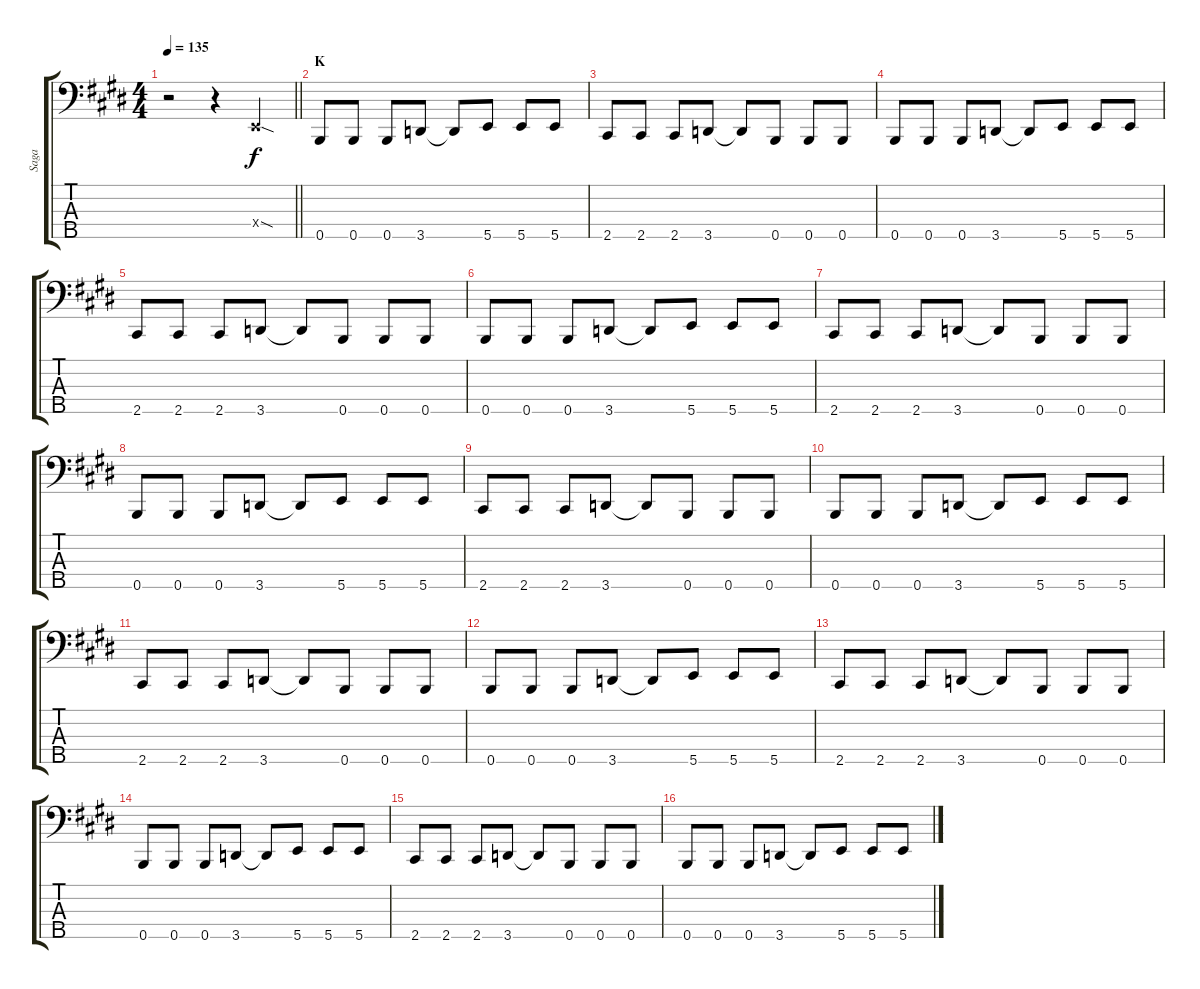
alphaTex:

\track ("Saga" "Saga") {instrument electricbassfinger}
\staff {score tabs}
\tuning (G2 D2 A1 E1 B0) {hide}
\ts (4 4)
\tempo 135
\clef f4
\barLineRight lightlight
\ks e
r.2{dy f} r.4 0.4{sod x}.4 |
\section ("" "K")
0.5.8 0.5.8 0.5.8 3.5.8 3.5{t}.8 5.5.8 5.5.8 5.5.8 |
2.5.8 2.5.8 2.5.8 3.5.8 3.5{t}.8 0.5.8 0.5.8 0.5.8 |
0.5.8 0.5.8 0.5.8 3.5.8 3.5{t}.8 5.5.8 5.5.8 5.5.8 |
2.5.8 2.5.8 2.5.8 3.5.8 3.5{t}.8 0.5.8 0.5.8 0.5.8 |
0.5.8 0.5.8 0.5.8 3.5.8 3.5{t}.8 5.5.8 5.5.8 5.5.8 |
2.5.8 2.5.8 2.5.8 3.5.8 3.5{t}.8 0.5.8 0.5.8 0.5.8 |
0.5.8 0.5.8 0.5.8 3.5.8 3.5{t}.8 5.5.8 5.5.8 5.5.8 |
2.5.8 2.5.8 2.5.8 3.5.8 3.5{t}.8 0.5.8 0.5.8 0.5.8 |
0.5.8 0.5.8 0.5.8 3.5.8 3.5{t}.8 5.5.8 5.5.8 5.5.8 |
2.5.8 2.5.8 2.5.8 3.5.8 3.5{t}.8 0.5.8 0.5.8 0.5.8 |
0.5.8 0.5.8 0.5.8 3.5.8 3.5{t}.8 5.5.8 5.5.8 5.5.8 |
2.5.8 2.5.8 2.5.8 3.5.8 3.5{t}.8 0.5.8 0.5.8 0.5.8 |
0.5.8 0.5.8 0.5.8 3.5.8 3.5{t}.8 5.5.8 5.5.8 5.5.8 |
2.5.8 2.5.8 2.5.8 3.5.8 3.5{t}.8 0.5.8 0.5.8 0.5.8 |
0.5.8 0.5.8 0.5.8 3.5.8 3.5{t}.8 5.5.8 5.5.8 5.5.8
